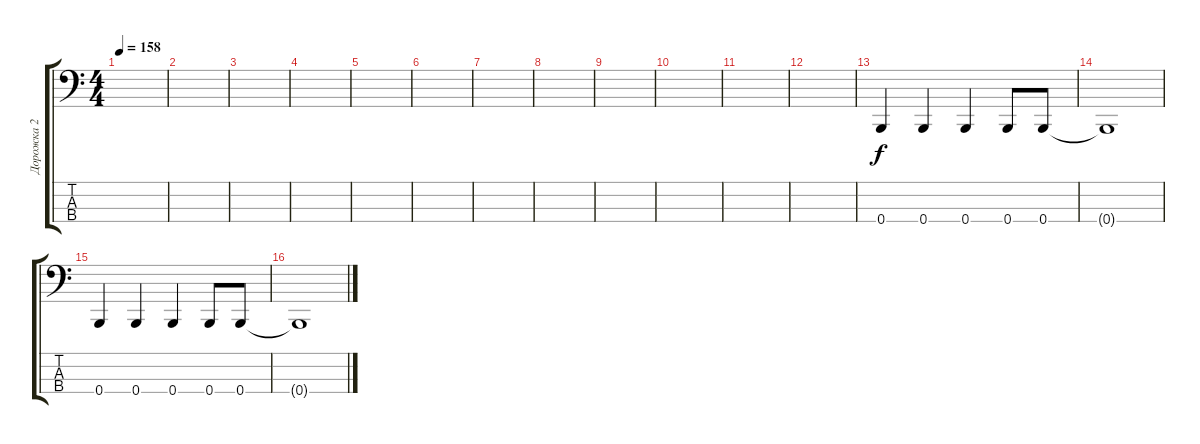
\track ("Дорожка 2" "Дорожка 2") {instrument synthbass1}
\staff {score tabs}
\tuning (E2 B1 Gb1 B0) {hide}
\ts (4 4)
\tempo 158
\clef f4
\ks c
|
|
|
|
|
|
|
|
|
|
|
|
0.4.4 0.4.4 0.4.4 0.4.8 0.4.8 |
0.4{t}.1 |
0.4.4 0.4.4 0.4.4 0.4.8 0.4.8 |
0.4{t}.1
